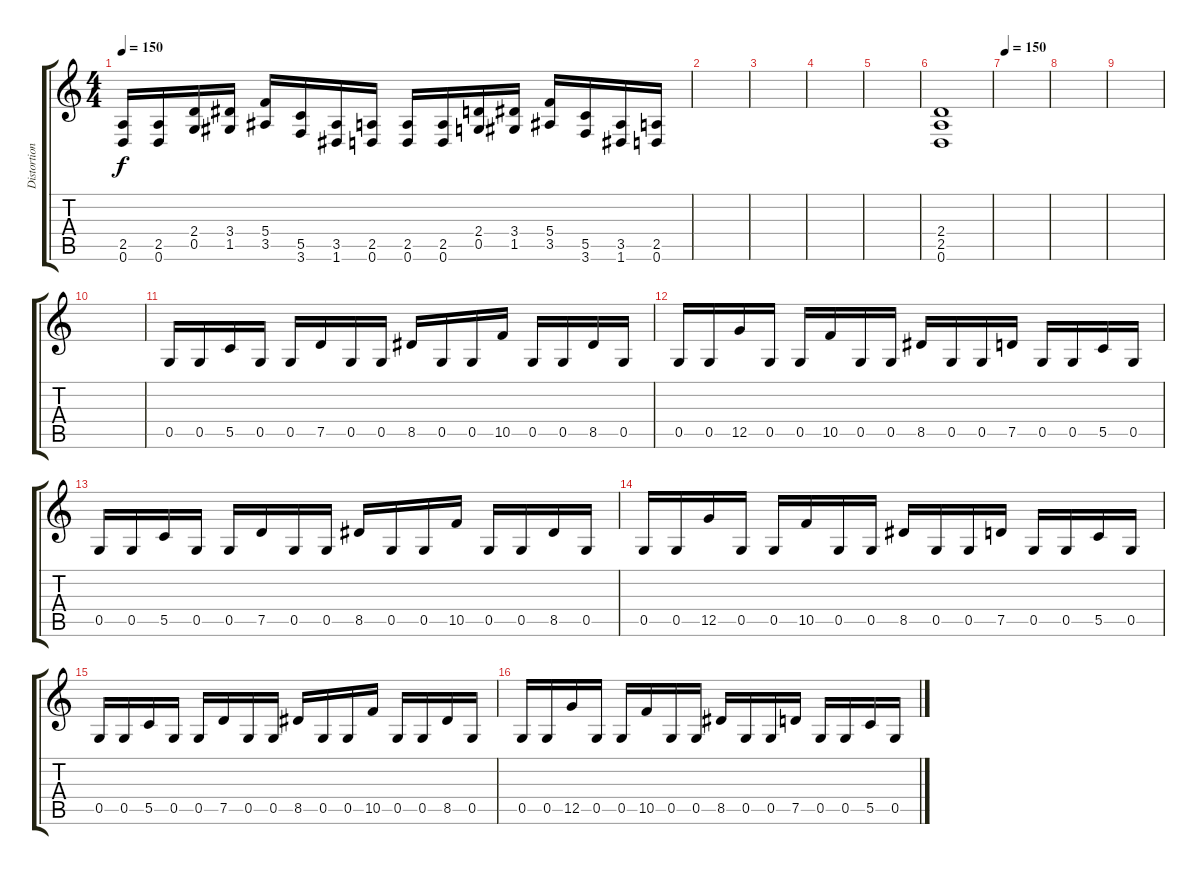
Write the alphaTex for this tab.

\track ("Distortion I" "Distortion") {instrument distortionguitar}
\staff {score tabs}
\tuning (D4 A3 F3 C3 G2 D2) {hide}
\ts (4 4)
\tempo 150
\clef g2
\ks c
(2.5 0.6).16{dy f} (2.5 0.6).16 (2.4 0.5).16 (3.4 1.5).16 (5.4 3.5).16 (5.5 3.6).16 (3.5 1.6).16 (2.5 0.6).16 (2.5 0.6).16 (2.5 0.6).16 (2.4 0.5).16 (3.4 1.5).16 (5.4 3.5).16 (5.5 3.6).16 (3.5 1.6).16 (2.5 0.6).16 |
|
|
|
|
(2.4 2.5 0.6).1 |
\tempo 150
|
|
|
|
0.5.16 0.5.16 5.5.16 0.5.16 0.5.16 7.5.16 0.5.16 0.5.16 8.5.16 0.5.16 0.5.16 10.5.16 0.5.16 0.5.16 8.5.16 0.5.16 |
0.5.16 0.5.16 12.5.16 0.5.16 0.5.16 10.5.16 0.5.16 0.5.16 8.5.16 0.5.16 0.5.16 7.5.16 0.5.16 0.5.16 5.5.16 0.5.16 |
0.5.16 0.5.16 5.5.16 0.5.16 0.5.16 7.5.16 0.5.16 0.5.16 8.5.16 0.5.16 0.5.16 10.5.16 0.5.16 0.5.16 8.5.16 0.5.16 |
0.5.16 0.5.16 12.5.16 0.5.16 0.5.16 10.5.16 0.5.16 0.5.16 8.5.16 0.5.16 0.5.16 7.5.16 0.5.16 0.5.16 5.5.16 0.5.16 |
0.5.16 0.5.16 5.5.16 0.5.16 0.5.16 7.5.16 0.5.16 0.5.16 8.5.16 0.5.16 0.5.16 10.5.16 0.5.16 0.5.16 8.5.16 0.5.16 |
0.5.16 0.5.16 12.5.16 0.5.16 0.5.16 10.5.16 0.5.16 0.5.16 8.5.16 0.5.16 0.5.16 7.5.16 0.5.16 0.5.16 5.5.16 0.5.16
